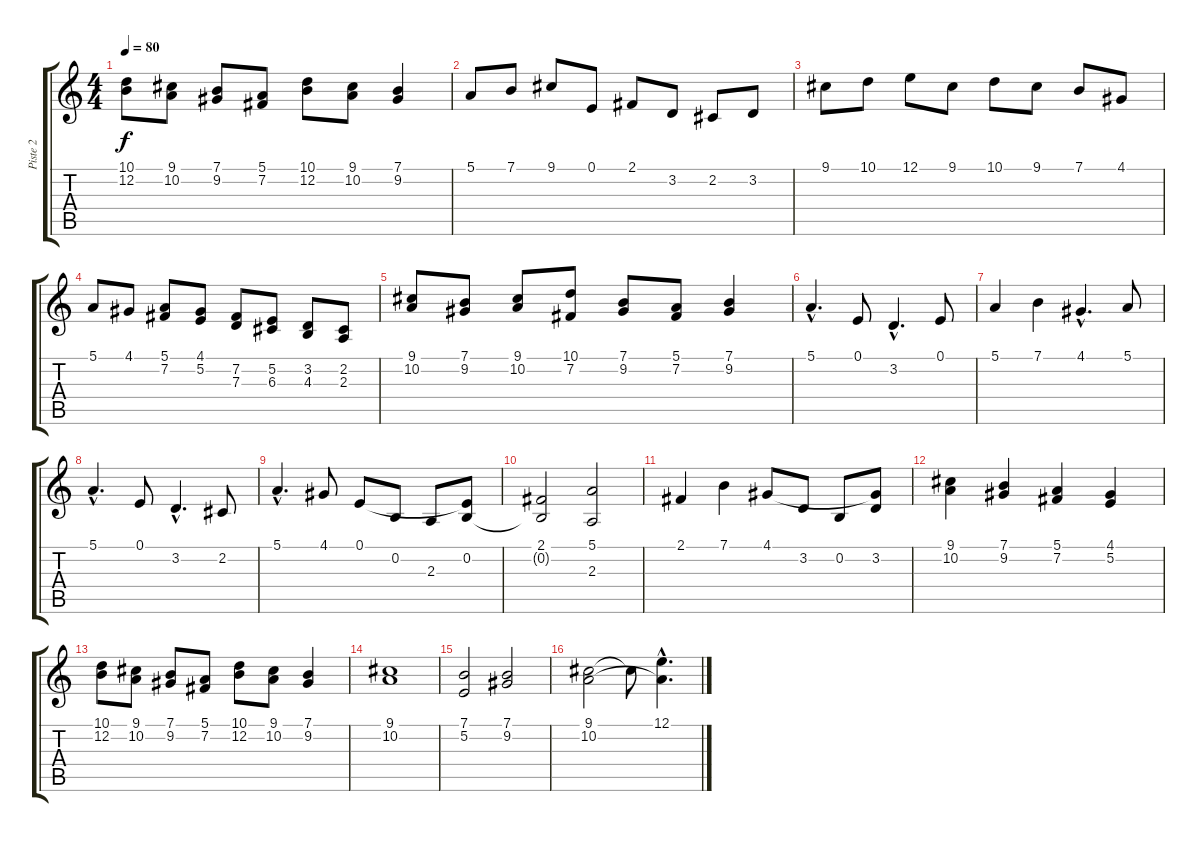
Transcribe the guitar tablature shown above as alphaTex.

\track ("Piste 2" "Piste 2") {instrument violin}
\staff {score tabs}
\tuning (E4 B3 G3 D3 A2 E2) {hide}
\ts (4 4)
\tempo 80
\clef g2
\ks c
(10.1 12.2).8{dy f} (9.1 10.2).8 (7.1 9.2).8 (5.1 7.2).8 (10.1 12.2).8 (9.1 10.2).8 (7.1 9.2).4 |
5.1.8 7.1.8 9.1.8 0.1.8 2.1.8 3.2.8 2.2.8 3.2.8 |
9.1.8 10.1.8 12.1.8 9.1.8 10.1.8 9.1.8 7.1.8 4.1.8 |
5.1.8 4.1.8 (5.1 7.2).8 (4.1 5.2).8 (7.2 7.3).8 (5.2 6.3).8 (3.2 4.3).8 (2.2 2.3).8 |
(9.1 10.2).8 (7.1 9.2).8 (9.1 10.2).8 (10.1 7.2).8 (7.1 9.2).8 (5.1 7.2).8 (7.1 9.2).4 |
5.1{hac}.4{d} 0.1.8 3.2{hac}.4{d} 0.1.8 |
5.1.4 7.1.4 4.1{hac}.4{d} 5.1.8 |
5.1{hac}.4{d} 0.1.8 3.2{hac}.4{d} 2.2.8 |
5.1{hac}.4{d} 4.1.8 0.1.8 0.2.8 2.3.8 (0.1{t} 0.2).8 |
(2.1 0.2{t}).2 (5.1 2.3).2 |
2.1.4 7.1.4 4.1.8 3.2.8 0.2.8 (4.1{t} 3.2).8 |
(9.1 10.2).4 (7.1 9.2).4 (5.1 7.2).4 (4.1 5.2).4 |
(10.1 12.2).8 (9.1 10.2).8 (7.1 9.2).8 (5.1 7.2).8 (10.1 12.2).8 (9.1 10.2).8 (7.1 9.2).4 |
(9.1 10.2).1 |
(7.1 5.2).2 (7.1 9.2).2 |
(9.1 10.2).2 9.1{t}.8 (12.1{hac} 10.2{hac t}).4{d}
